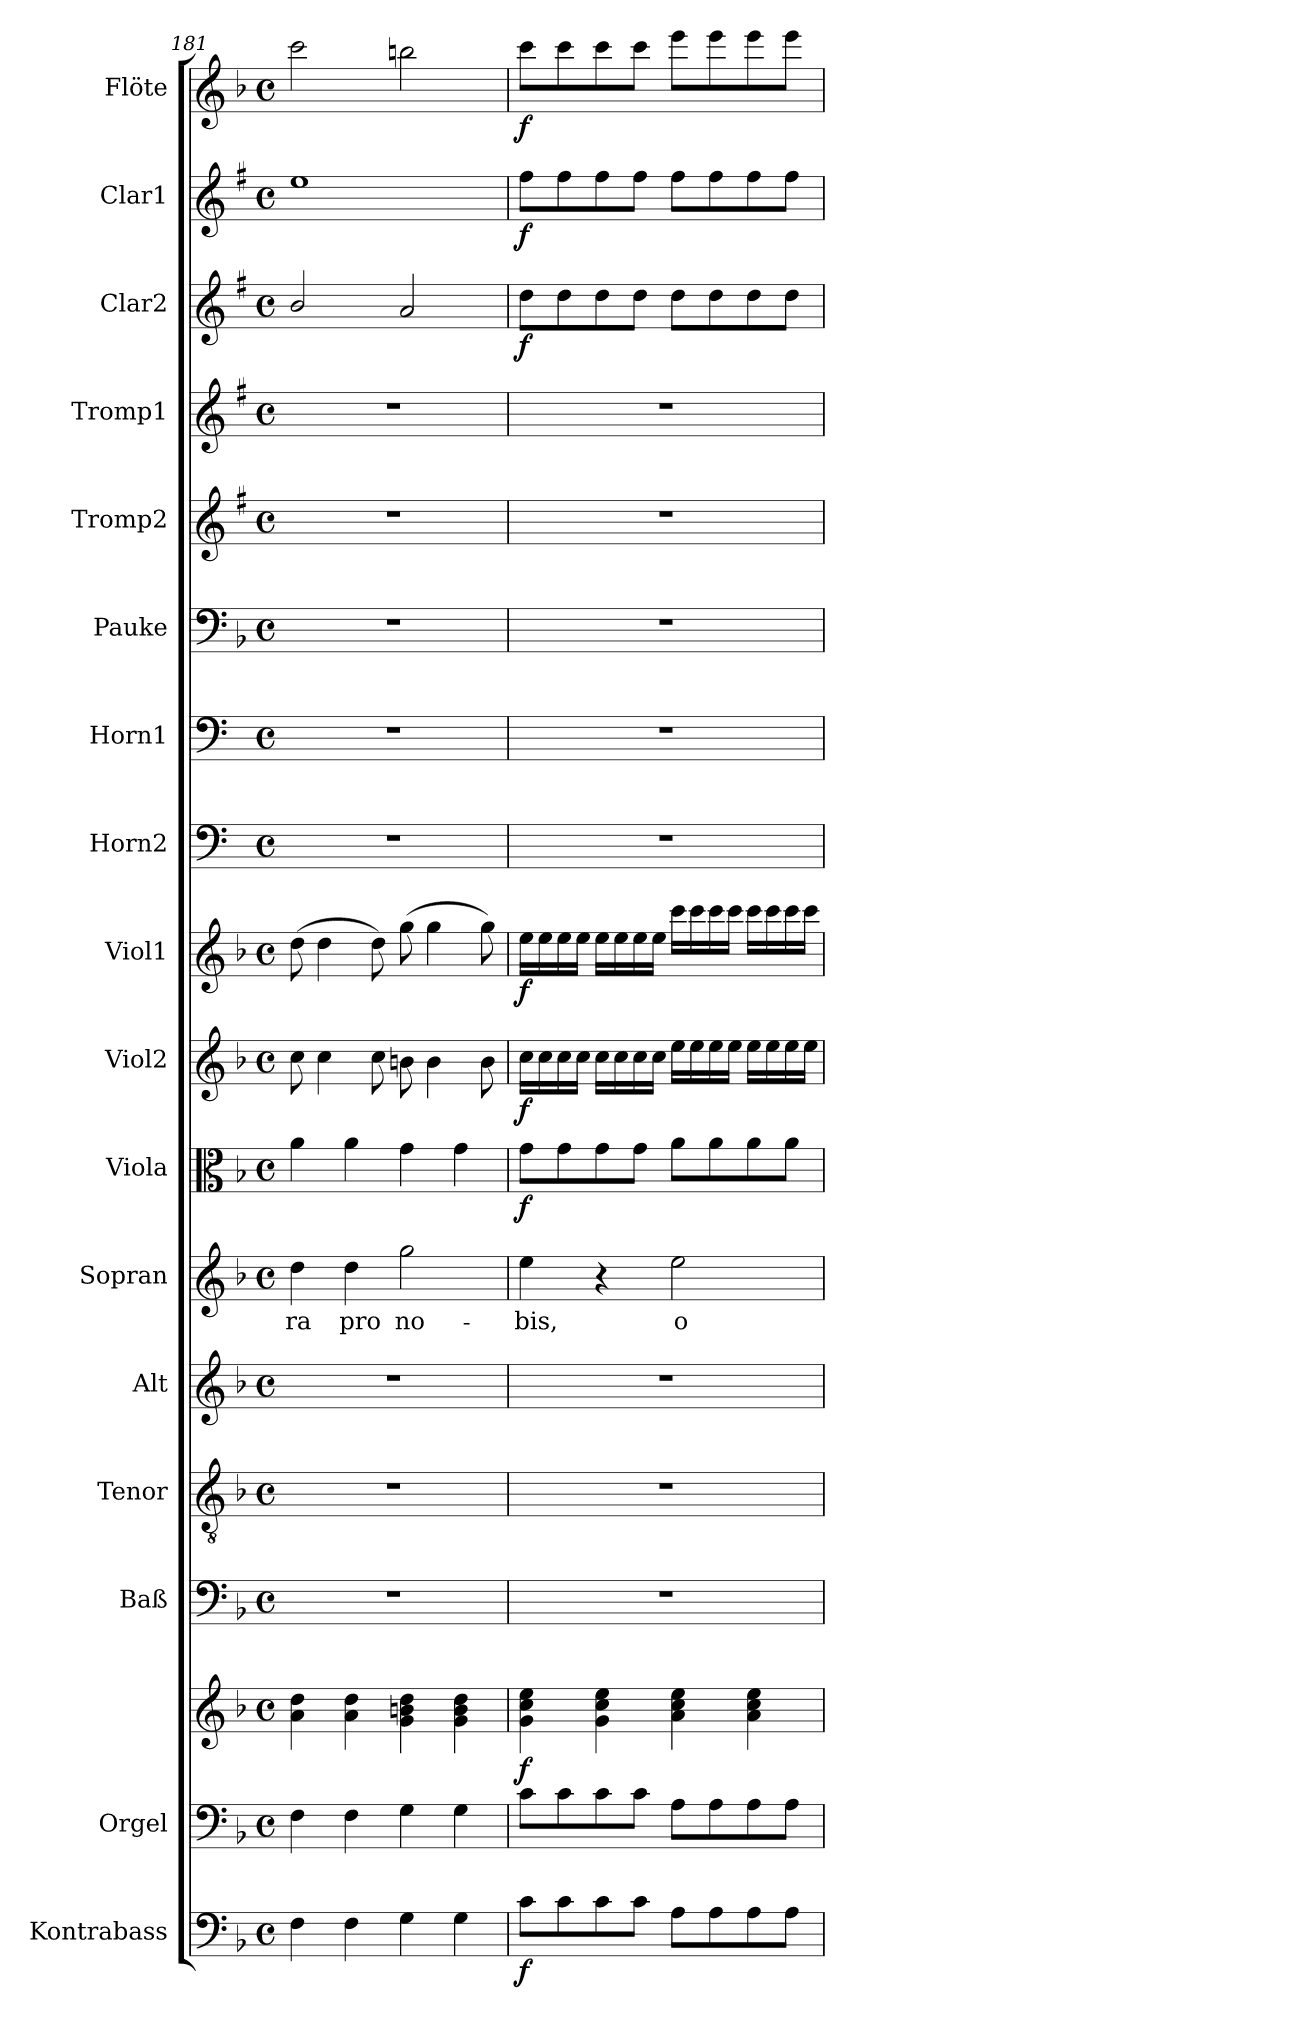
**kern	**dynam	**kern	**kern	**dynam	**kern	**kern	**kern	**kern	**text	**kern	**dynam	**kern	**dynam	**kern	**dynam	**kern	**kern	**kern	**kern	**kern	**kern	**dynam	**kern	**dynam	**kern	**dynam
*part17	*part17	*part16	*part16	*part16	*part15	*part14	*part13	*part12	*part12	*part11	*part11	*part10	*part10	*part9	*part9	*part8	*part7	*part6	*part5	*part4	*part3	*part3	*part2	*part2	*part1	*part1
*staff18	*staff18	*staff17	*staff16	*staff16/17	*staff15	*staff14	*staff13	*staff12	*staff12	*staff11	*staff11	*staff10	*staff10	*staff9	*staff9	*staff8	*staff7	*staff6	*staff5	*staff4	*staff3	*staff3	*staff2	*staff2	*staff1	*staff1
*I"Kontrabass	*	*I"Orgel	*	*	*I"Baß	*I"Tenor	*I"Alt	*I"Sopran	*	*I"Viola	*	*I"Viol2	*	*I"Viol1	*	*I"Horn2	*I"Horn1	*I"Pauke	*I"Tromp2	*I"Tromp1	*I"Clar2	*	*I"Clar1	*	*I"Flöte	*
*I'Kb	*	*	*	*	*I'B	*I'T	*I'A	*I'S	*	*I'Vla	*	*I'Vl2	*	*I'Vl1	*	*I'Hr2	*I'Hr1	*I'Pk	*I'Tr2	*I'Tr1	*I'Cl2	*	*I'Cl1	*	*I'Fl	*
*clefF4	*	*clefF4	*clefG2	*	*clefF4	*clefGv2	*clefG2	*clefG2	*	*clefC3	*	*clefG2	*	*clefG2	*	*clefF4	*clefF4	*clefF4	*clefG2	*clefG2	*clefG2	*	*clefG2	*	*clefG2	*
*ITrd7c12	*	*	*	*	*	*	*	*	*	*	*	*	*	*	*	*ITrd4c7	*ITrd4c7	*	*ITrd1c2	*ITrd1c2	*ITrd1c2	*	*ITrd1c2	*	*	*
*k[b-]	*	*k[b-]	*k[b-]	*	*k[b-]	*k[b-]	*k[b-]	*k[b-]	*	*k[b-]	*	*k[b-]	*	*k[b-]	*	*k[b-]	*k[b-]	*k[b-]	*k[b-]	*k[b-]	*k[b-]	*	*k[b-]	*	*k[b-]	*
*F:	*	*F:	*F:	*	*F:	*F:	*F:	*F:	*	*F:	*	*F:	*	*F:	*	*F:	*F:	*F:	*F:	*F:	*F:	*	*F:	*	*F:	*
*M4/4	*	*M4/4	*M4/4	*	*M4/4	*M4/4	*M4/4	*M4/4	*	*M4/4	*	*M4/4	*	*M4/4	*	*M4/4	*M4/4	*M4/4	*M4/4	*M4/4	*M4/4	*	*M4/4	*	*M4/4	*
*met(c)	*	*met(c)	*met(c)	*	*met(c)	*met(c)	*met(c)	*met(c)	*	*met(c)	*	*met(c)	*	*met(c)	*	*met(c)	*met(c)	*met(c)	*met(c)	*met(c)	*met(c)	*	*met(c)	*	*met(c)	*
=181	=181	=181	=181	=181	=181	=181	=181	=181	=181	=181	=181	=181	=181	=181	=181	=181	=181	=181	=181	=181	=181	=181	=181	=181	=181	=181
!	!	!	!	!	!	!	!	!	!LO:LY:b	!	!	!	!	!	!	!	!	!	!	!	!	!	!	!	!	!
4FF\	.	4F\	4a\ 4dd\	.	1r	1r	1r	4dd\	-ra	4a\	.	8cc\	.	(>8dd\	.	1r	1r	1r	1r	1r	2a/	.	1dd	.	2ccc\	.
.	.	.	.	.	.	.	.	.	.	.	.	4cc\	.	4dd\	.	.	.	.	.	.	.	.	.	.	.	.
!	!	!	!	!	!	!	!	!	!LO:LY:b	!	!	!	!	!	!	!	!	!	!	!	!	!	!	!	!	!
4FF\	.	4F\	4a\ 4dd\	.	.	.	.	4dd\	pro	4a\	.	.	.	.	.	.	.	.	.	.	.	.	.	.	.	.
.	.	.	.	.	.	.	.	.	.	.	.	8cc\	.	8dd\)	.	.	.	.	.	.	.	.	.	.	.	.
!	!	!	!	!	!	!	!	!	!LO:LY:b	!	!	!	!	!	!	!	!	!	!	!	!	!	!	!	!	!
4GG\	.	4G\	4g\ 4bn\ 4dd\	.	.	.	.	2gg\	no-	4g\	.	8bn\	.	(>8gg\	.	.	.	.	.	.	2g/	.	.	.	2bbn\	.
.	.	.	.	.	.	.	.	.	.	.	.	4b\	.	4gg\	.	.	.	.	.	.	.	.	.	.	.	.
4GG\	.	4G\	4g\ 4b\ 4dd\	.	.	.	.	.	.	4g\	.	.	.	.	.	.	.	.	.	.	.	.	.	.	.	.
.	.	.	.	.	.	.	.	.	.	.	.	8b\	.	8gg\)	.	.	.	.	.	.	.	.	.	.	.	.
=182	=182	=182	=182	=182	=182	=182	=182	=182	=182	=182	=182	=182	=182	=182	=182	=182	=182	=182	=182	=182	=182	=182	=182	=182	=182	=182
!	!LO:DY:b	!	!	!LO:DY:a=2	!	!	!	!	!LO:LY:b	!	!LO:DY:b	!	!LO:DY:b	!	!LO:DY:b	!	!	!	!	!	!	!LO:DY:b	!	!LO:DY:b	!	!LO:DY:b
8C\L	f	8c\L	4g\ 4cc\ 4ee\	f	1r	1r	1r	4ee\	-bis,	8g\L	f	16cc\LL	f	16ee\LL	f	1r	1r	1r	1r	1r	8cc\L	f	8ee\L	f	8ccc\L	f
.	.	.	.	.	.	.	.	.	.	.	.	16cc\	.	16ee\	.	.	.	.	.	.	.	.	.	.	.	.
8C\	.	8c\	.	.	.	.	.	.	.	8g\	.	16cc\	.	16ee\	.	.	.	.	.	.	8cc\	.	8ee\	.	8ccc\	.
.	.	.	.	.	.	.	.	.	.	.	.	16cc\JJ	.	16ee\JJ	.	.	.	.	.	.	.	.	.	.	.	.
8C\	.	8c\	4g\ 4cc\ 4ee\	.	.	.	.	4r	.	8g\	.	16cc\LL	.	16ee\LL	.	.	.	.	.	.	8cc\	.	8ee\	.	8ccc\	.
.	.	.	.	.	.	.	.	.	.	.	.	16cc\	.	16ee\	.	.	.	.	.	.	.	.	.	.	.	.
8C\J	.	8c\J	.	.	.	.	.	.	.	8g\J	.	16cc\	.	16ee\	.	.	.	.	.	.	8cc\J	.	8ee\J	.	8ccc\J	.
.	.	.	.	.	.	.	.	.	.	.	.	16cc\JJ	.	16ee\JJ	.	.	.	.	.	.	.	.	.	.	.	.
!	!	!	!	!	!	!	!	!	!LO:LY:b	!	!	!	!	!	!	!	!	!	!	!	!	!	!	!	!	!
8AA\L	.	8A\L	4a\ 4cc\ 4ee\	.	.	.	.	2ee\	o-	8a\L	.	16ee\LL	.	16ccc\LL	.	.	.	.	.	.	8cc\L	.	8ee\L	.	8eee\L	.
.	.	.	.	.	.	.	.	.	.	.	.	16ee\	.	16ccc\	.	.	.	.	.	.	.	.	.	.	.	.
8AA\	.	8A\	.	.	.	.	.	.	.	8a\	.	16ee\	.	16ccc\	.	.	.	.	.	.	8cc\	.	8ee\	.	8eee\	.
.	.	.	.	.	.	.	.	.	.	.	.	16ee\JJ	.	16ccc\JJ	.	.	.	.	.	.	.	.	.	.	.	.
8AA\	.	8A\	4a\ 4cc\ 4ee\	.	.	.	.	.	.	8a\	.	16ee\LL	.	16ccc\LL	.	.	.	.	.	.	8cc\	.	8ee\	.	8eee\	.
.	.	.	.	.	.	.	.	.	.	.	.	16ee\	.	16ccc\	.	.	.	.	.	.	.	.	.	.	.	.
8AA\J	.	8A\J	.	.	.	.	.	.	.	8a\J	.	16ee\	.	16ccc\	.	.	.	.	.	.	8cc\J	.	8ee\J	.	8eee\J	.
.	.	.	.	.	.	.	.	.	.	.	.	16ee\JJ	.	16ccc\JJ	.	.	.	.	.	.	.	.	.	.	.	.
=	=	=	=	=	=	=	=	=	=	=	=	=	=	=	=	=	=	=	=	=	=	=	=	=	=	=
*-	*-	*-	*-	*-	*-	*-	*-	*-	*-	*-	*-	*-	*-	*-	*-	*-	*-	*-	*-	*-	*-	*-	*-	*-	*-	*-
